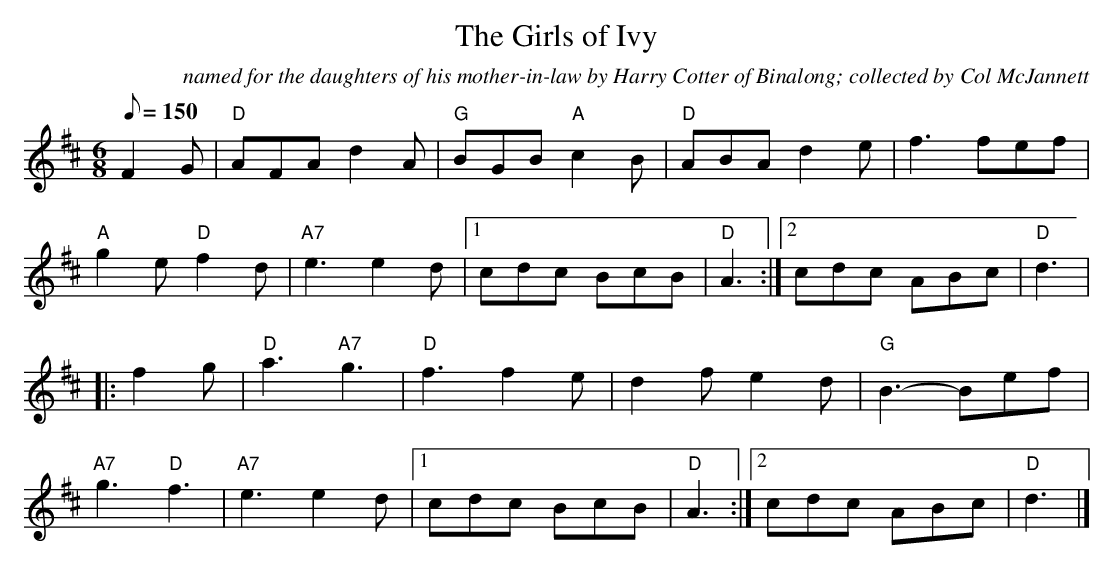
X:1
T:Girls of Ivy, The
C:named for the daughters of his mother-in-law by Harry Cotter of Binalong; collected by Col McJannett
M:6/8
L:1/8
Q:150
K:D
F2G|"D"AFA d2A|"G"BGB "A"c2B|"D"ABA d2e|f3 fef|
"A"g2e "D"f2d|"A7"e3e2d|1cdc BcB|"D"A3:|[2cdc ABc|"D"d3|
|:f2g|"D"a3 "A7"g3|"D"f3f2e|d2fe2d|"G"B3- Bef|
"A7"g3 "D"f3|"A7"e3e2d|1cdc BcB|"D"A3:|2cdc ABc|"D"d3|]
